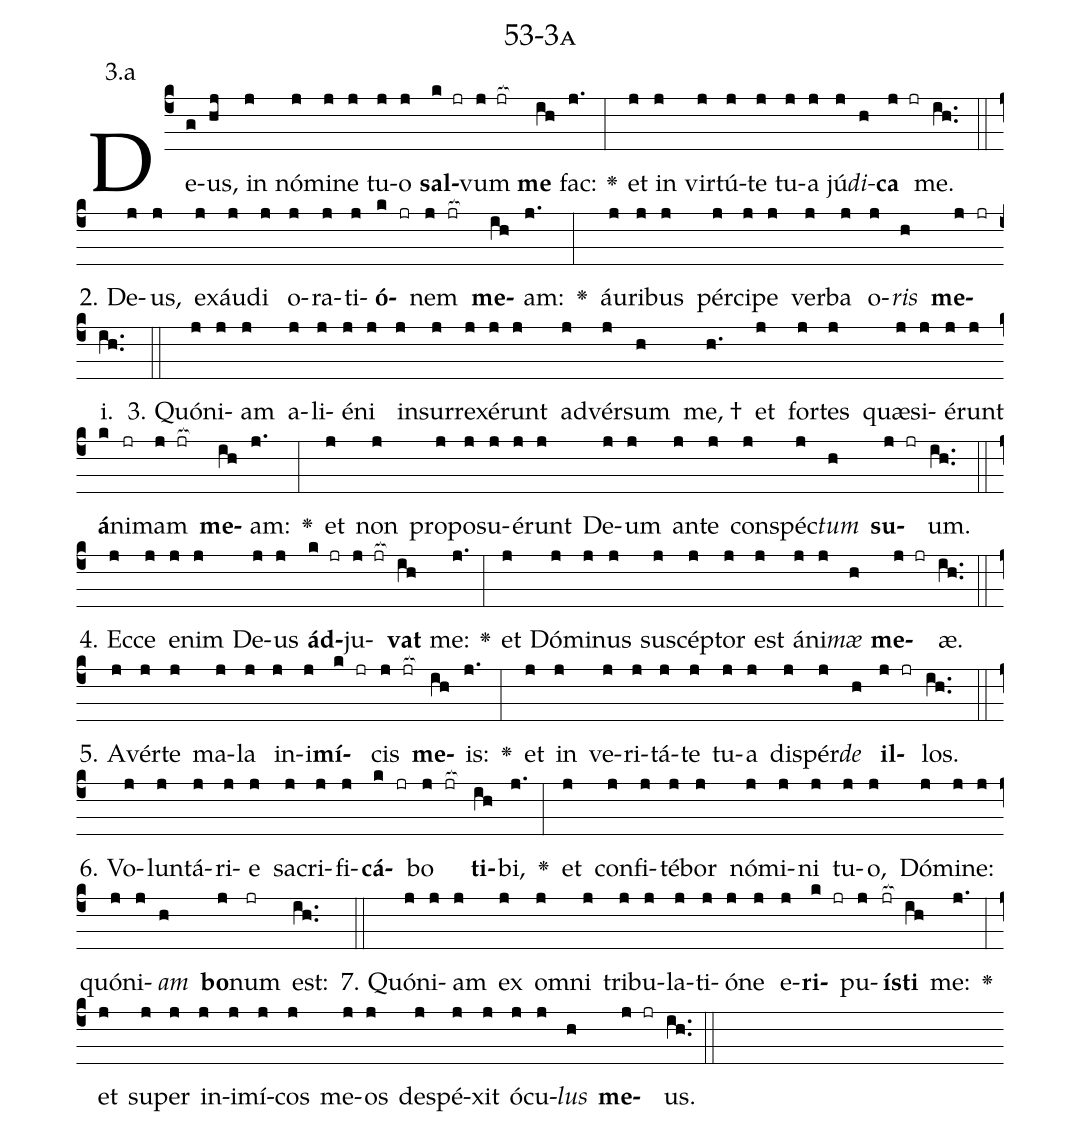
name: 53-3a;
annotation: 3.a;
%%
(c4)De(g)us,(hj) in(j) nó(j)mi(j)ne(j) tu(j)o(j) <b>sal</b>(k jr)vum(j jr[ocb:1{]) <b>me</b>(ih[ocb:0}]) fac:(j.) <v>\greheightstar</v>(:) et(j) in(j) vir(j)tú(j)te(j) tu(j)a(j) jú(j)<i>di</i>(h)<b>ca</b>(j jr) me.(ih..) (::)
2. De(j)us,(j) ex(j)áu(j)di(j) o(j)ra(j)ti(j)<b>ó</b>(k jr)nem(j jr[ocb:1{]) <b>me</b>(ih[ocb:0}])am:(j.) <v>\greheightstar</v>(:) áu(j)ri(j)bus(j) pér(j)ci(j)pe(j) ver(j)ba(j) o(j)<i>ris</i>(h) <b>me</b>(j jr)i.(ih..) (::)
3. Quón(j)i(j)am(j) a(j)li(j)é(j)ni(j) in(j)sur(j)re(j)xé(j)runt(j) ad(j)vér(j)sum(h) me, †(h.) et(j) for(j)tes(j) quæ(j)si(j)é(j)runt(j) <b>á</b>(k)ni(jr)mam(j jr[ocb:1{]) <b>me</b>(ih[ocb:0}])am:(j.) <v>\greheightstar</v>(:) et(j) non(j) pro(j)po(j)su(j)é(j)runt(j) De(j)um(j) an(j)te(j) con(j)spéc(j)<i>tum</i>(h) <b>su</b>(j jr)um.(ih..) (::)
4. Ec(j)ce(j) e(j)nim(j) De(j)us(j) <b>ád</b>(k jr)ju(j jr[ocb:1{])<b>vat</b>(ih[ocb:0}]) me:(j.) <v>\greheightstar</v>(:) et(j) Dó(j)mi(j)nus(j) su(j)scép(j)tor(j) est(j) á(j)ni(j)<i>mæ</i>(h) <b>me</b>(j jr)æ.(ih..) (::)
5. A(j)vér(j)te(j) ma(j)la(j) in(j)i(j)<b>mí</b>(k jr)cis(j jr[ocb:1{]) <b>me</b>(ih[ocb:0}])is:(j.) <v>\greheightstar</v>(:) et(j) in(j) ve(j)ri(j)tá(j)te(j) tu(j)a(j) dis(j)pér(j)<i>de</i>(h) <b>il</b>(j jr)los.(ih..) (::)
6. Vo(j)lun(j)tá(j)ri(j)e(j) sa(j)cri(j)fi(j)<b>cá</b>(k jr)bo(j jr[ocb:1{]) <b>ti</b>(ih[ocb:0}])bi,(j.) <v>\greheightstar</v>(:) et(j) con(j)fi(j)té(j)bor(j) nó(j)mi(j)ni(j) tu(j)o,(j) Dó(j)mi(j)ne:(j) quón(j)i(j)<i>am</i>(h) <b>bo</b>(j)num(jr) est:(ih..) (::)
7. Quón(j)i(j)am(j) ex(j) om(j)ni(j) tri(j)bu(j)la(j)ti(j)ó(j)ne(j) e(j)<b>ri</b>(k jr)pu(j)<b>ís</b>(jr[ocb:1{])<b>ti</b>(ih[ocb:0}]) me:(j.) <v>\greheightstar</v>(:) et(j) su(j)per(j) in(j)i(j)mí(j)cos(j) me(j)os(j) de(j)spé(j)xit(j) ó(j)cu(j)<i>lus</i>(h) <b>me</b>(j jr)us.(ih..) (::)
